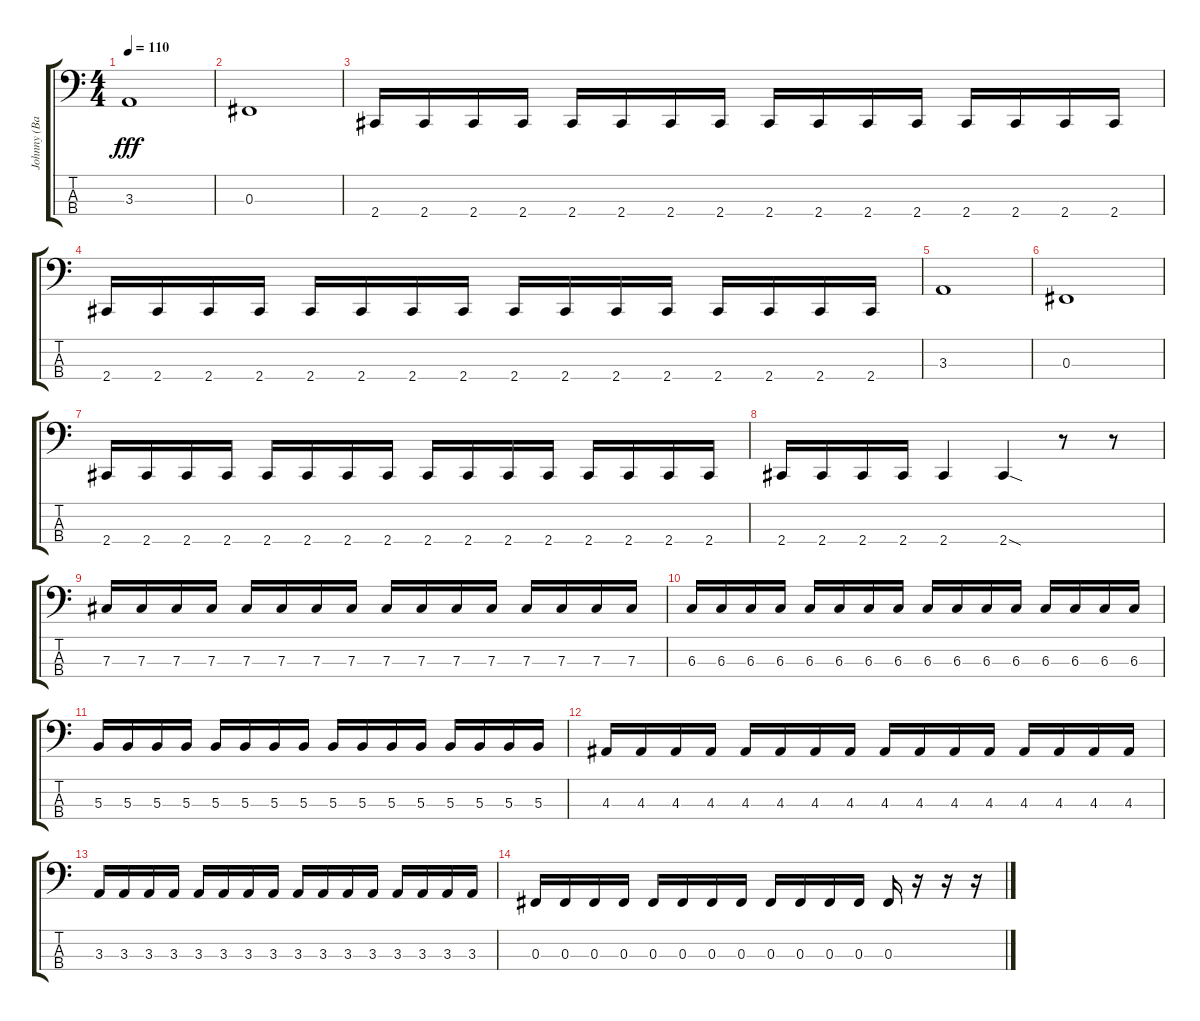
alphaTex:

\track ("Johnny (Baixo - Palheta)" "Johnny (Ba") {instrument electricbasspick}
\staff {score tabs}
\tuning (E2 B1 Gb1 B0) {hide}
\ts (4 4)
\tempo 110
\clef f4
\ks c
3.3.1{dy fff} |
0.3.1 |
2.4.16 2.4.16 2.4.16 2.4.16 2.4.16 2.4.16 2.4.16 2.4.16 2.4.16 2.4.16 2.4.16 2.4.16 2.4.16 2.4.16 2.4.16 2.4.16 |
2.4.16 2.4.16 2.4.16 2.4.16 2.4.16 2.4.16 2.4.16 2.4.16 2.4.16 2.4.16 2.4.16 2.4.16 2.4.16 2.4.16 2.4.16 2.4.16 |
3.3.1 |
0.3.1 |
2.4.16 2.4.16 2.4.16 2.4.16 2.4.16 2.4.16 2.4.16 2.4.16 2.4.16 2.4.16 2.4.16 2.4.16 2.4.16 2.4.16 2.4.16 2.4.16 |
2.4.16 2.4.16 2.4.16 2.4.16 2.4.4 2.4{sod}.4 r.8 r.8 |
7.3.16 7.3.16 7.3.16 7.3.16 7.3.16 7.3.16 7.3.16 7.3.16 7.3.16 7.3.16 7.3.16 7.3.16 7.3.16 7.3.16 7.3.16 7.3.16 |
6.3.16 6.3.16 6.3.16 6.3.16 6.3.16 6.3.16 6.3.16 6.3.16 6.3.16 6.3.16 6.3.16 6.3.16 6.3.16 6.3.16 6.3.16 6.3.16 |
5.3.16 5.3.16 5.3.16 5.3.16 5.3.16 5.3.16 5.3.16 5.3.16 5.3.16 5.3.16 5.3.16 5.3.16 5.3.16 5.3.16 5.3.16 5.3.16 |
4.3.16 4.3.16 4.3.16 4.3.16 4.3.16 4.3.16 4.3.16 4.3.16 4.3.16 4.3.16 4.3.16 4.3.16 4.3.16 4.3.16 4.3.16 4.3.16 |
3.3.16 3.3.16 3.3.16 3.3.16 3.3.16 3.3.16 3.3.16 3.3.16 3.3.16 3.3.16 3.3.16 3.3.16 3.3.16 3.3.16 3.3.16 3.3.16 |
0.3.16 0.3.16 0.3.16 0.3.16 0.3.16 0.3.16 0.3.16 0.3.16 0.3.16 0.3.16 0.3.16 0.3.16 0.3.16 r.16 r.16 r.16
